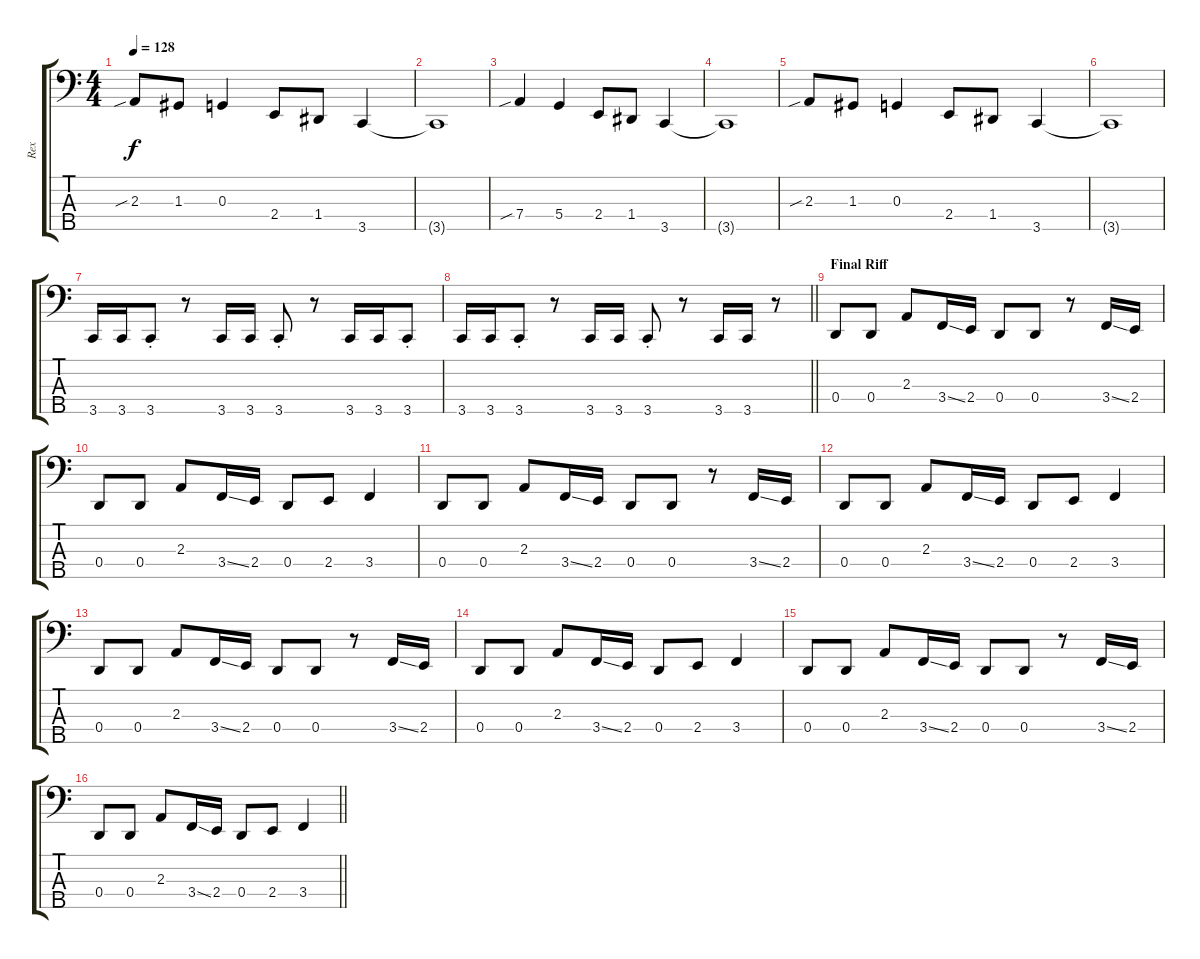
\track ("Rex" "Rex") {instrument electricbassfinger}
\staff {score tabs}
\tuning (F2 C2 G1 D1 A0) {hide}
\ts (4 4)
\tempo 128
\clef f4
\ks c
2.3{sib}.8{dy f} 1.3.8 0.3.4 2.4.8 1.4.8 3.5.4 |
3.5{t}.1 |
7.4{sib}.4 5.4.4 2.4.8 1.4.8 3.5.4 |
3.5{t}.1 |
2.3{sib}.8 1.3.8 0.3.4 2.4.8 1.4.8 3.5.4 |
3.5{t}.1 |
3.5.16 3.5.16 3.5{st}.8 r.8 3.5.16 3.5.16 3.5{st}.8 r.8 3.5.16 3.5.16 3.5{st}.8 |
\barLineRight lightlight
3.5.16 3.5.16 3.5{st}.8 r.8 3.5.16 3.5.16 3.5{st}.8 r.8 3.5.16 3.5.16 r.8 |
\section ("" "Final Riff")
0.4.8 0.4.8 2.3.8 3.4{ss}.16 2.4.16 0.4.8 0.4.8 r.8 3.4{ss}.16 2.4.16 |
0.4.8 0.4.8 2.3.8 3.4{ss}.16 2.4.16 0.4.8 2.4.8 3.4.4 |
0.4.8 0.4.8 2.3.8 3.4{ss}.16 2.4.16 0.4.8 0.4.8 r.8 3.4{ss}.16 2.4.16 |
0.4.8 0.4.8 2.3.8 3.4{ss}.16 2.4.16 0.4.8 2.4.8 3.4.4 |
0.4.8 0.4.8 2.3.8 3.4{ss}.16 2.4.16 0.4.8 0.4.8 r.8 3.4{ss}.16 2.4.16 |
0.4.8 0.4.8 2.3.8 3.4{ss}.16 2.4.16 0.4.8 2.4.8 3.4.4 |
0.4.8 0.4.8 2.3.8 3.4{ss}.16 2.4.16 0.4.8 0.4.8 r.8 3.4{ss}.16 2.4.16 |
\barLineRight lightlight
0.4.8 0.4.8 2.3.8 3.4{ss}.16 2.4.16 0.4.8 2.4.8 3.4.4
